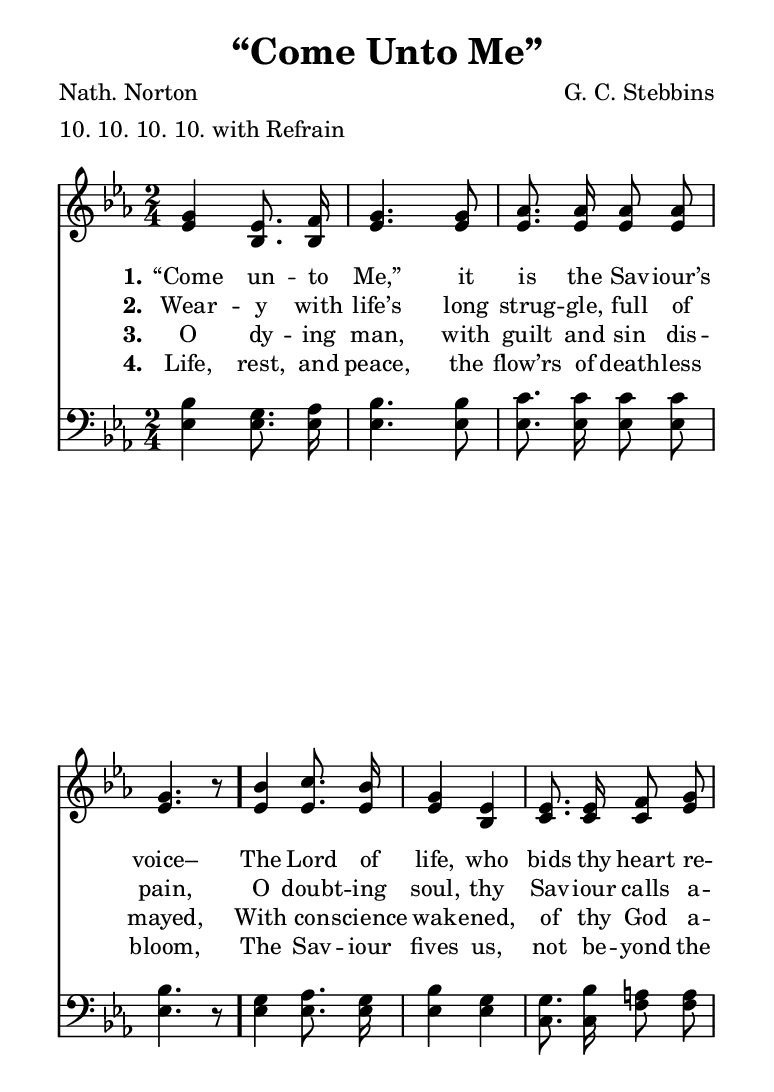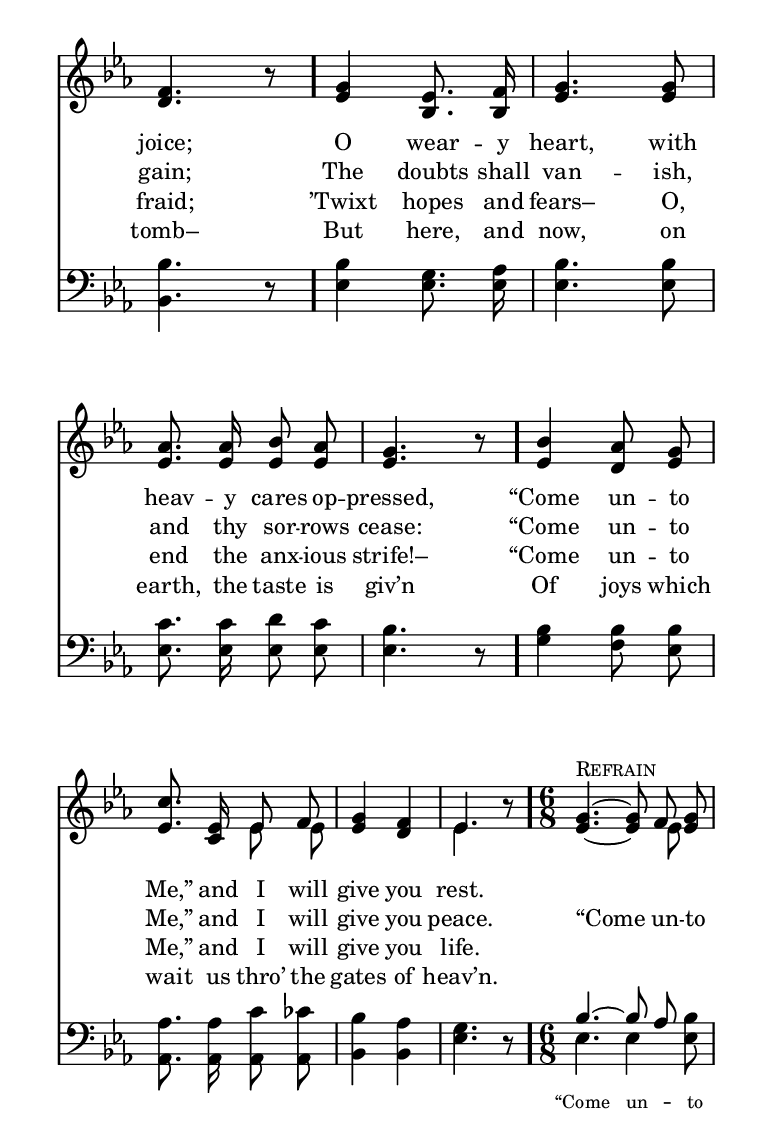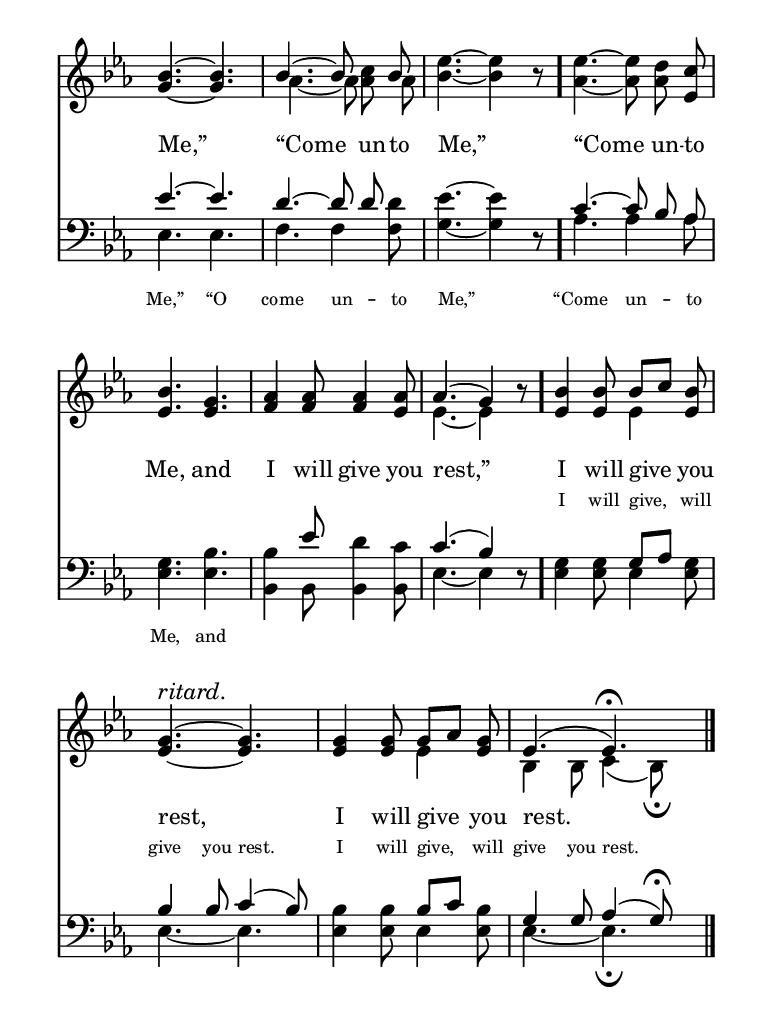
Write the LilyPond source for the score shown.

\include "common/global.ily"
\paper {
  \include "common/paper.ily"
  ragged-last-bottom = ##t
  systems-per-page = #(cond (is-eogsized 4) (#t #f))
  system-count = #(cond (is-eogsized 5) (#t #f))
  page-count = #(cond (is-eogsized 2) (#t #f))
}

\header{
  %gospel
  hymnnumber = "6"
  title = "“Come Unto Me”"
  tunename = ""
  meter = "10. 10. 10. 10. with Refrain"
  poet = "Nath. Norton"
  composer = "G. C. Stebbins"
  %copyright = ""
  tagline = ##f
}

% for fermata in MIDI
ta = { \tempo 4=84 }
tb = { \tempo 4=42 }
tc = { \tempo 4=21 }

patternA = { \ta c4 c8. c16       | c4. c8        | c8. c16 c8 c8    | c4. c8                     } % Line 1, 3
patternB = { \ta c4 c8. c16       | c4 c4         | c8. c16 c8 c8    | c4. c8                     } % Line 2
patternC = { \ta c4 c8 c8         | c8. c16 c8 c8 | c4 c4            | c4. c8                     } % Line 4

patternR = { \ta c4. ~ c8 c8 c8   | c4. ~ c4.     | c4. ~ c8 c8 c8   | c4. ~ c4 c8                } % Refrain soprano / alto / tenor 1
patternS = { \ta c4. ~ c8 c8 c8   | c4. c4.       | c4 c8 c4 c8      | c4.( c4) c8                } % Refrain soprano / tenor 2
patternZ = { \ta c4. ~ c8 c8 c8   | c4. c4.       | c4 c8 c4 c8      | c4. ~ c4 c8                } % Refrain alto 2
patternT = { \ta c4 c8 c8[ c8] c8 | c4. ~ c4.     | c4 c8 c8[ c8] c8 | c4.( \tb c4.) \fermata     } % Refrain soprano 3
patternU = { \ta c4 c8 c4 c8      | c4. ~ c4.     | c4 c8 c4 c8      | c4 c8 c4( \tc c8) \fermata } % Refrain alto 3
patternV = { \ta c4 c8 c8[ c8] c8 | c4 c8 c4( c8) | c4 c8 c8[ c8] c8 | c4 c8 c4( \tc c8) \fermata } % Refrain tenor 3
patternW = { \ta c4. c4 c8        | c4. c4.       | c4. c4 c8        | c4. ~ c4 c8                } % Refrain bass 1
patternX = { \ta c4. c4 c8        | c4. c4.       | c4 c8 c4 c8      | c4. ~ c4 c8                } % Refrain bass 2
patternY = { \ta c4 c8 c4 c8      | c4. ~ c4.     | c4 c8 c4 c8      | c4. ~ \tb c4. \fermata     } % Refrain bass 3
patternZ = { \ta c4. ~ c8 c8 c8   | c4. c4.       | c4 c8 c4 c8      | c4. ~ c4 c8                } % Refrain alto 2

global = {
  \include "common/overrides.ily"
  \override Staff.TimeSignature.style = #'numbered
  \time 2/4
  \override Score.MetronomeMark.transparent = ##t
  \ta
  \key ees \major
  %\partial 4.
  \autoBeamOff
}

notesSoprano = {
\global
\relative c'' {

  \changePitch \patternA { g ees f   | g g          | aes aes aes aes | g r   }
  \changePitch \patternB { bes c bes | g ees        | ees ees f g     | f r   }
  \changePitch \patternA { g ees f   | g g          | aes aes bes aes | g r   }
  \changePitch \patternC { bes aes g | c ees, ees f | g f             | ees r }

  \time 6/8
  << s^\markup { \small \caps "Refrain" }
  \changePitch \patternR { g g f g           | bes bes | bes bes c bes   | ees ees r } >>
  \changePitch \patternS { ees ees d c       | bes g   | aes aes aes aes | aes g r   }
  \changePitch \patternT { bes bes bes c bes | g^\markup{\italic{ritard.}} g     | g g g aes g     | ees ees   }


  \bar "|."

}
}

notesAlto = {
\global
\relative e' {

  \changePitch \patternA { ees bes bes | ees ees       | ees ees ees ees | ees r }
  \changePitch \patternB { ees ees ees | ees bes       | c c c ees       | d r   }
  \changePitch \patternA { ees bes bes | ees ees       | ees ees ees ees | ees r }
  \changePitch \patternC { ees d ees   | ees c ees ees | ees d           | ees r }

  \changePitch \patternR { ees ees ees ees | g g     | aes aes aes aes | bes bes r     }
  \changePitch \patternZ { aes aes aes ees | ees ees | f f f ees       | ees ees r     }
  \changePitch \patternU { ees ees ees ees | ees ees | ees ees ees ees | bes bes c bes }

}
}

notesTenor = {
\global
\relative a {

  \changePitch \patternA { bes g aes   | bes bes       | c c c c   | bes r }
  \changePitch \patternB { g aes g     | bes g         | g bes a a | bes r }
  \changePitch \patternA { bes g aes   | bes bes       | c c d c   | bes r }
  \changePitch \patternC { bes bes bes | aes aes c ces | bes aes   | g r   }

  \changePitch \patternR { bes bes aes bes | ees ees       | d d d d           | ees ees r }
  \changePitch \patternS { c c bes aes     | g bes         | bes ees d c       | c bes r   }
  \changePitch \patternV { g g g aes g     | bes bes c bes | bes bes bes c bes | g g aes g }

}
}

notesBass = {
\global
\relative f {

  \changePitch \patternA { ees ees ees | ees ees          | ees ees ees ees | ees r  }
  \changePitch \patternB { ees ees ees | ees ees          | c c f f         | bes, r }
  \changePitch \patternA { ees ees ees | ees ees          | ees ees ees ees | ees r  }
  \changePitch \patternC { g f ees     | aes, aes aes aes | bes bes         | ees r  }

  \changePitch \patternW { ees ees ees     | ees ees | f f f           | g g r     }
  \changePitch \patternX { aes aes aes     | ees ees | bes bes bes bes | ees ees r }
  \changePitch \patternY { ees ees ees ees | ees ees | ees ees ees ees | ees ees   }

}
}

Refrain = \lyricmode {

  “Come un -- to Me,” “Come un -- to Me,” \bar "."
  “Come un -- to Me, and I will give you rest,” \bar "."
  I will give you rest, I will give you rest. \bar "."

}

BassRefrainA = \lyricmode {

  \override LyricText.font-size = #-2
  \repeat unfold 40 { \skip 4 }
  “Come un -- to Me,” “O come un -- to Me,”
  “Come un -- to Me, and

}

TenorRefrainA = \lyricmode {

  \override LyricText.font-size = #-2
  \repeat unfold 58 { \skip 4 }
  I will give, will give you rest.
  I will give, will give you rest.

}

wordsA = \lyricmode {
\set stanza = "1."

  “Come un -- to Me,” it is the Sav -- iour’s voice– \bar "."
  The Lord of life, who bids thy heart re -- joice; \bar "."
  O wear -- y heart, with heav -- y cares op -- pressed, \bar "."
  “Come un -- to Me,” and I will give you rest. \bar "."

}

wordsB = \lyricmode {
\set stanza = "2."

  Wear -- y with life’s long strug -- gle, full of pain,
  O doubt -- ing soul, thy Sav -- iour calls a -- gain;
  The doubts shall van -- ish, and thy sor -- rows cease:
  “Come un -- to Me,” and I will give you peace.

  % This \break appears in the original (eogsized) but unnecessarily prevents
  % the letter variant from laying out on one page.
  %\break
  \Refrain
}

wordsC = \lyricmode {
\set stanza = "3."

  O dy -- ing man, with guilt and sin dis -- mayed,
  With con -- science wak -- ened, of thy God a -- fraid;
  ’Twixt hopes and fears– O, end the anx -- ious strife!–
  “Come un -- to Me,” and I will give you life.

}

wordsD = \lyricmode {
\set stanza = "4."

  Life, rest, and peace, the flow’rs of death -- less bloom,
  The Sav -- iour fives us, not be -- yond the tomb–
  But here, and now, on earth, the taste is giv’n
  Of joys which wait us thro’ the gates of heav’n.

}


\score {
  \context ChoirStaff <<
    \context Staff = upper <<
      \set Staff.autoBeaming = ##f
      \set ChoirStaff.systemStartDelimiter = #'SystemStartBar
      \set ChoirStaff.printPartCombineTexts = ##f
      \partcombine #'(2 . 9) \notesSoprano \notesAlto
      \context NullVoice = sopranos { \voiceOne << \notesSoprano >> }
      \context NullVoice = altos { \voiceTwo << \notesAlto >> }
      \context Lyrics = one   \lyricsto sopranos \wordsA
      \context Lyrics = two   \lyricsto sopranos \wordsB
      \context Lyrics = three \lyricsto sopranos \wordsC
      \context Lyrics = four  \lyricsto sopranos \wordsD
    >>
    \context Staff = men <<
      \set Staff.autoBeaming = ##f
      \clef bass
      \set ChoirStaff.printPartCombineTexts = ##f
      \partcombine #'(2 . 9) \notesTenor \notesBass
      \context NullVoice = tenors { \voiceOne << \notesTenor >> }
      \context NullVoice = basses { \voiceTwo << \notesBass >> }
    >>
  \new Lyrics \with { alignAboveContext = men } \lyricsto tenors \TenorRefrainA
  \new Lyrics \with { alignBelowContext = men } \lyricsto basses \BassRefrainA
  >>
  \layout {
    \include "common/layout.ily"
  }
  \midi{
    \include "common/midi.ily"
  }
}

\version "2.19.49"  % necessary for upgrading to future LilyPond versions.

% vi:set et ts=2 sw=2 ai nocindent syntax=lilypond:
